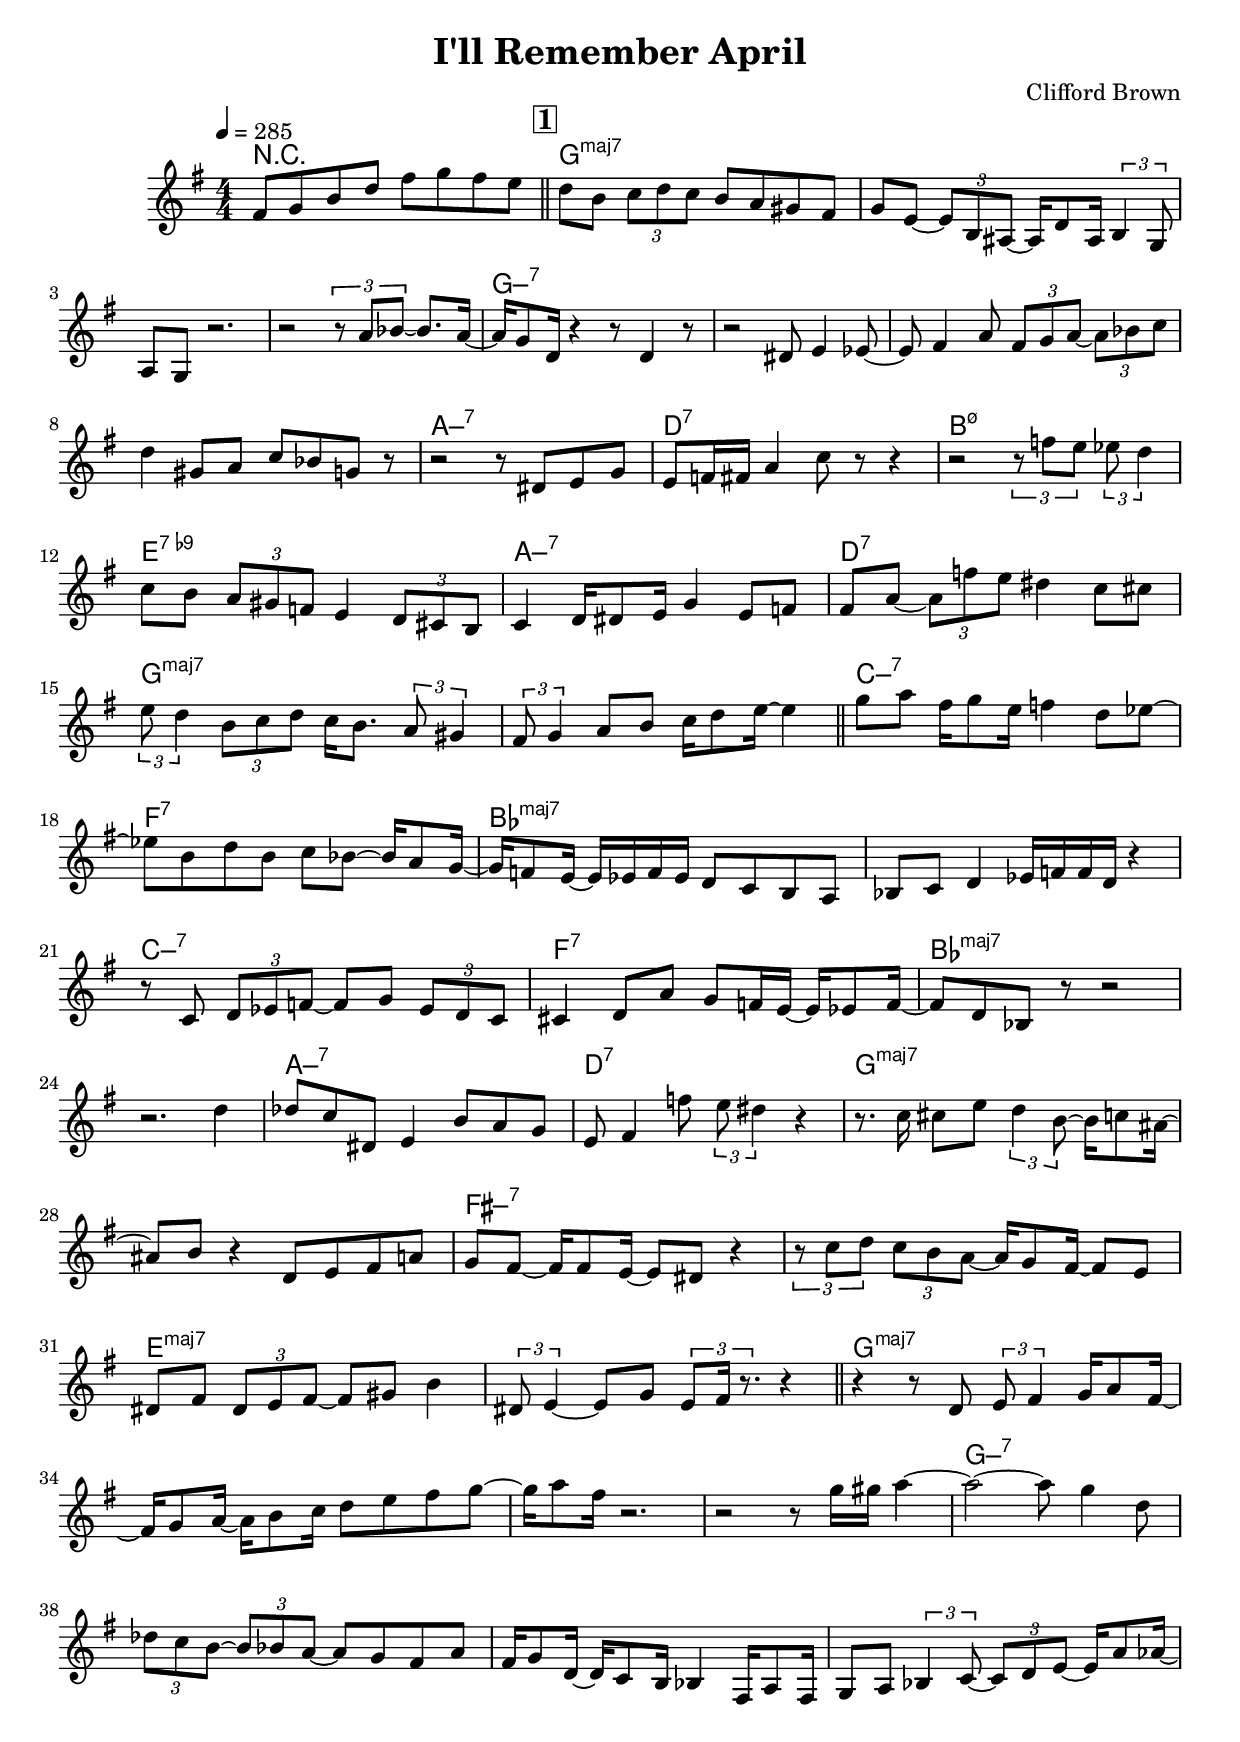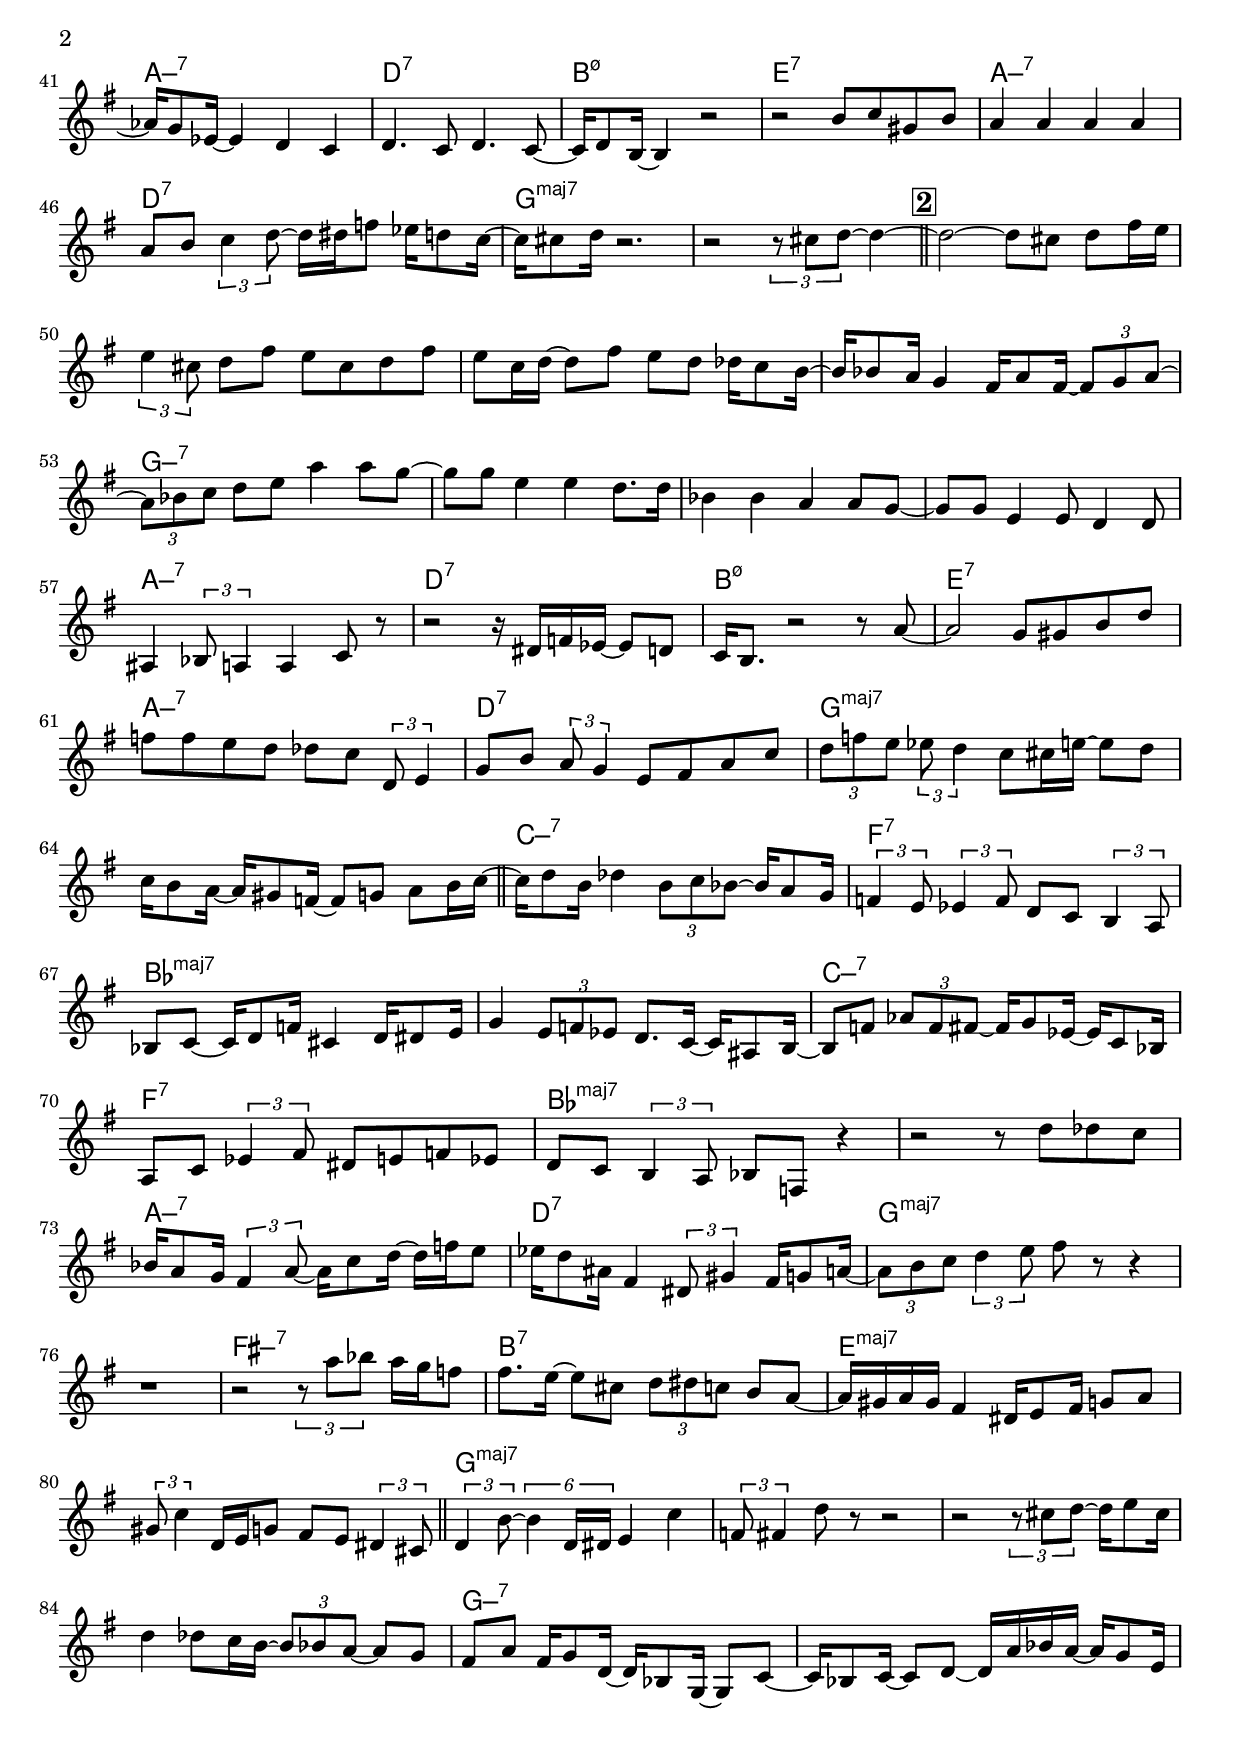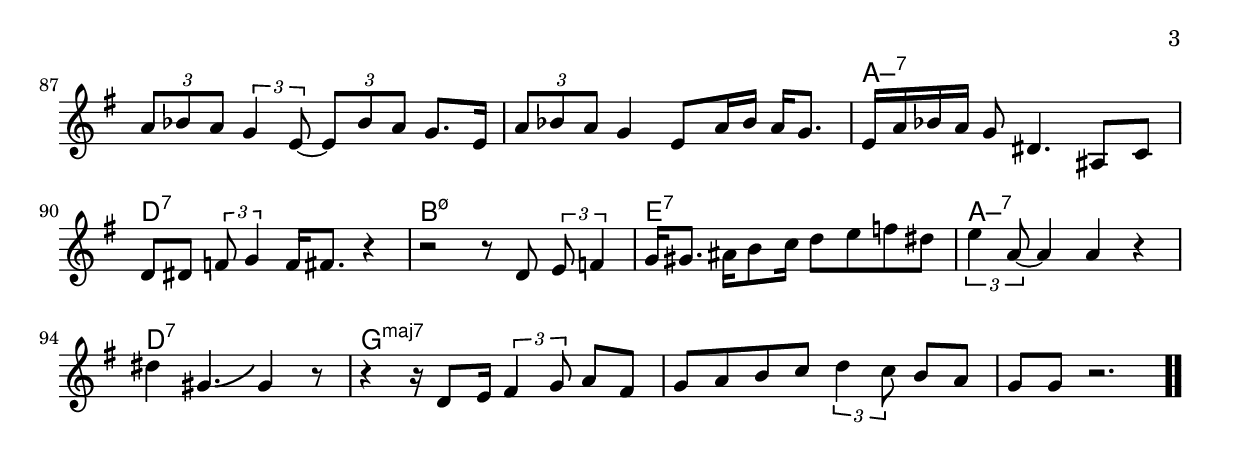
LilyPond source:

\version "2.13.2"

#(ly:set-option 'point-and-click #f)

\header {
  title = "I'll Remember April"
  composer = "Clifford Brown"
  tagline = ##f
}
global =
{
    \override Staff.TimeSignature #'style = #'()
    \time 4/4
    \clef "treble"
    \key g \major
    \override Rest #'direction = #'0
    \override MultiMeasureRest #'staff-position = #0
}
\score
{
<<
    \transpose c' c'

    \new ChordNames { \chords {
      \set majorSevenSymbol = \markup { "maj7" }
      \set minorChordModifier = \markup { \char ##x2013 }
      | r1 
      | g1:maj | s1 | s1 | s1 | g1:min7 | s1 | s1 | s1 
      | a1:min7 | d1:7 | b1:min5-7 | e1:9- | a1:min7 | d1:7 | g1:maj | s1 
      | c1:min7 | f1:7 | bes1:maj | s1 | c1:min7 | f1:7 | bes1:maj | s1 
      | a1:min7 | d1:7 | g1:maj | s1 | fis1:min7 | s1 | e1:maj | s1 
      | g1:maj | s1 | s1 | s1 | g1:min7 | s1 | s1 | s1 
      | a1:min7 | d1:7 | b1:min5-7 | e1:7 | a1:min7 | d1:7 | g1:maj | s1 
      | s1 | s1 | s1 | s1 | g1:min7 | s1 | s1 | s1 
      | a1:min7 | d1:7 | b1:min5-7 | e1:7 | a1:min7 | d1:7 | g1:maj | s1 
      | c1:min7 | f1:7 | bes1:maj | s1 | c1:min7 | f1:7 | bes1:maj | s1 
      | a1:min7 | d1:7 | g1:maj | s1 | fis1:min7 | b1:7 | e1:maj | s1 
      | g1:maj | s1 | s1 | s1 | g1:min7 | s1 | s1 | s1 
      | a1:min7 | d1:7 | b1:min5-7 | e1:7 | a1:min7 | d1:7 | g1:maj|
      }
      }

    \new Staff
    <<
    \transpose c' c'

    {
      \global
  		%\override Score.MetronomeMark #'transparent = ##t
  		%\override Score.MetronomeMark #'stencil = ##f
  		
  		\override HorizontalBracket #'direction = #UP
  		\override HorizontalBracket #'bracket-flare = #'(0 . 0)
  		
  		\override TextSpanner #'dash-fraction = #1.0
  		\override TextSpanner #'bound-details #'left #'text = \markup{ \concat{\draw-line #'(0 . -1.0) \draw-line #'(1.0 . 0) }}
  		\override TextSpanner #'bound-details #'right #'text = \markup{ \concat{ \draw-line #'(1.0 . 0) \draw-line #'(0 . -1.0) }}
          \set Score.markFormatter = #format-mark-box-numbers


      \tempo 4 = 285
      \set Score.currentBarNumber = #0
     
      | fis'8 g'8 b'8 d''8 fis''8 g''8 fis''8 e''8 
      \bar "||" \mark \default d''8 b'8 \tuplet 3/2 {c''8 d''8 c''8} b'8 a'8 gis'8 fis'8 
      | g'8 e'8~ \tuplet 3/2 {e'8 b8 ais8~} ais16 d'8 ais16 \tuplet 3/2 {b4 g8} 
      | a8 g8 r2. 
      | r2 \tuplet 3/2 {r8 a'8 bes'8~} bes'8. a'16~ 
      | a'16 g'8 d'16 r4 r8 d'4 r8 
      | r2 dis'8 e'4 es'8~ 
      | es'8 fis'4 a'8 \tuplet 3/2 {fis'8 g'8 a'8~} \tuplet 3/2 {a'8 bes'8 c''8} 
      | d''4 gis'8 a'8 c''8 bes'8 g'8 r8 
      | r2 r8 dis'8 e'8 g'8 
      | e'8 f'16 fis'16 a'4 c''8 r8 r4 
      | r2 \tuplet 3/2 {r8 f''8 e''8} \tuplet 3/2 {es''8 d''4} 
      | c''8 b'8 \tuplet 3/2 {a'8 gis'8 f'8} e'4 \tuplet 3/2 {d'8 cis'8 b8} 
      | c'4 d'16 dis'8 e'16 g'4 e'8 f'8 
      | fis'8 a'8~ \tuplet 3/2 {a'8 f''8 e''8} dis''4 c''8 cis''8 
      | \tuplet 3/2 {e''8 d''4} \tuplet 3/2 {b'8 c''8 d''8} c''16 b'8. \tuplet 3/2 {a'8 gis'4} 
      | \tuplet 3/2 {fis'8 g'4} a'8 b'8 c''16 d''8 e''16~ e''4 
      \bar "||" g''8 a''8 fis''16 g''8 e''16 f''4 d''8 es''8~ 
      | es''8 b'8 d''8 b'8 c''8 bes'8~ bes'16 a'8 g'16~ 
      | g'16 f'8 e'16~ e'16 es'16 f'16 es'16 d'8 c'8 b8 a8 
      | bes8 c'8 d'4 es'16 f'16 f'16 d'16 r4 
      | r8 c'8 \tuplet 3/2 {d'8 es'8 f'8~} f'8 g'8 \tuplet 3/2 {es'8 d'8 c'8} 
      | cis'4 d'8 a'8 g'8 f'16 e'16~ e'16 es'8 f'16~ 
      | f'8 d'8 bes8 r8 r2 
      | r2. d''4 
      | des''8 c''8 dis'8 e'4 b'8 a'8 g'8 
      | e'8 fis'4 f''8 \tuplet 3/2 {e''8 dis''4} r4 
      | r8. c''16 cis''8 e''8 \tuplet 3/2 {d''4 b'8~} b'16 c''8 ais'16~ 
      | ais'8 b'8 r4 d'8 e'8 fis'8 a'8 
      | g'8 fis'8~ fis'16 fis'8 e'16~ e'8 dis'8 r4 
      | \tuplet 3/2 {r8 c''8 d''8} \tuplet 3/2 {c''8 b'8 a'8~} a'16 g'8 fis'16~ fis'8 e'8 
      | dis'8 fis'8 \tuplet 3/2 {dis'8 e'8 fis'8~} fis'8 gis'8 b'4 
      | \tuplet 3/2 {dis'8 e'4~} e'8 g'8 \tuplet 3/2 {e'8 fis'16 r8.} r4 
      \bar "||" r4 r8 d'8 \tuplet 3/2 {e'8 fis'4} g'16 a'8 fis'16~ 
      | fis'16 g'8 a'16~ a'16 b'8 c''16 d''8 e''8 fis''8 g''8~ 
      | g''16 a''8 fis''16 r2. 
      | r2 r8 g''16 gis''16 a''4~ 
      | a''2~ a''8 g''4 d''8 
      | \tuplet 3/2 {des''8 c''8 b'8~} \tuplet 3/2 {b'8 bes'8 a'8~} a'8 g'8 fis'8 a'8 
      | fis'16 g'8 d'16~ d'16 c'8 b16 bes4 fis16 a8 fis16 
      | g8 a8 \tuplet 3/2 {bes4 c'8~} \tuplet 3/2 {c'8 d'8 e'8~} e'16 a'8 aes'16~ 
      | aes'16 g'8 es'16~ es'4 d'4 c'4 
      | d'4. c'8 d'4. c'8~ 
      | c'16 d'8 b16~ b4 r2 
      | r2 b'8 c''8 gis'8 b'8 
      | a'4 a'4 a'4 a'4 
      | a'8 b'8 \tuplet 3/2 {c''4 d''8~} d''16 dis''16 f''8 es''16 d''8 c''16~ 
      | c''16 cis''8 d''16 r2. 
      | r2 \tuplet 3/2 {r8 cis''8 d''8~} d''4~ 
      \bar "||" \mark \default d''2~ d''8 cis''8 d''8 fis''16 e''16 
      | \tuplet 3/2 {e''4 cis''8} d''8 fis''8 e''8 cis''8 d''8 fis''8 
      | e''8 c''16 d''16~ d''8 fis''8 e''8 d''8 des''16 c''8 b'16~ 
      | b'16 bes'8 a'16 g'4 fis'16 a'8 fis'16~ \tuplet 3/2 {fis'8 g'8 a'8~} 
      | \tuplet 3/2 {a'8 bes'8 c''8} d''8 e''8 a''4 a''8 g''8~ 
      | g''8 g''8 e''4 e''4 d''8. d''16 
      | bes'4 bes'4 a'4 a'8 g'8~ 
      | g'8 g'8 e'4 e'8 d'4 d'8 
      | ais4 \tuplet 3/2 {bes8 a4} a4 c'8 r8 
      | r2 r16 dis'16 f'16 es'16~ es'8 d'8 
      | c'16 b8. r2 r8 a'8~ 
      | a'2 g'8 gis'8 b'8 d''8 
      | f''8 f''8 e''8 d''8 des''8 c''8 \tuplet 3/2 {d'8 e'4} 
      | g'8 b'8 \tuplet 3/2 {a'8 g'4} e'8 fis'8 a'8 c''8 
      | \tuplet 3/2 {d''8 f''8 e''8} \tuplet 3/2 {es''8 d''4} c''8 cis''16 e''16~ e''8 d''8 
      | c''16 b'8 a'16~ a'16 gis'8 f'16~ f'8 g'8 a'8 b'16 c''16~ 
      \bar "||" c''16 d''8 b'16 des''4 \tuplet 3/2 {b'8 c''8 bes'8~} bes'16 a'8 g'16 
      | \tuplet 3/2 {f'4 e'8} \tuplet 3/2 {es'4 f'8} d'8 c'8 \tuplet 3/2 {b4 a8} 
      | bes8 c'8~ c'16 d'8 f'16 cis'4 d'16 dis'8 e'16 
      | g'4 \tuplet 3/2 {e'8 f'8 es'8} d'8. c'16~ c'16 ais8 b16~ 
      | b8 f'8 \tuplet 3/2 {aes'8 f'8 fis'8~} fis'16 g'8 es'16~ es'16 c'8 bes16 
      | a8 c'8 \tuplet 3/2 {es'4 fis'8} dis'8 e'8 f'8 es'8 
      | d'8 c'8 \tuplet 3/2 {b4 a8} bes8 f8 r4 
      | r2 r8 d''8 des''8 c''8 
      | bes'16 a'8 g'16 \tuplet 3/2 {fis'4 a'8~} a'16 c''8 d''16~ d''16 f''16 e''8 
      | es''16 d''8 ais'16 fis'4 \tuplet 3/2 {dis'8 gis'4} fis'16 g'8 a'16~ 
      | \tuplet 3/2 {a'8 b'8 c''8} \tuplet 3/2 {d''4 e''8} fis''8 r8 r4 
      | r1 
      | r2 \tuplet 3/2 {r8 a''8 bes''8} a''16 g''16 f''8 
      | fis''8. e''16~ e''8 cis''8 \tuplet 3/2 {d''8 dis''8 c''8} b'8 a'8~ 
      | a'16 gis'16 a'16 gis'16 fis'4 dis'16 e'8 fis'16 g'8 a'8 
      | \tuplet 3/2 {gis'8 c''4} d'16 e'16 g'8 fis'8 e'8 \tuplet 3/2 {dis'4 cis'8} 
      \bar "||" \tuplet 3/2 {d'4 b'8~} \tuplet 6/4 {b'4 d'16 dis'16} e'4 c''4 
      | \tuplet 3/2 {f'8 fis'4} d''8 r8 r2 
      | r2 \tuplet 3/2 {r8 cis''8 d''8~} d''16 e''8 cis''16 
      | d''4 des''8 c''16 b'16~ \tuplet 3/2 {b'8 bes'8 a'8~} a'8 g'8 
      | fis'8 a'8 fis'16 g'8 d'16~ d'16 bes8 g16~ g8 c'8~ 
      | c'16 bes8 c'16~ c'8 d'8~ d'16 a'16 bes'16 a'16~ a'16 g'8 e'16 
      | \tuplet 3/2 {a'8 bes'8 a'8} \tuplet 3/2 {g'4 e'8~} \tuplet 3/2 {e'8 bes'8 a'8} g'8. e'16 
      | \tuplet 3/2 {a'8 bes'8 a'8} g'4 e'8 a'16 bes'16 a'16 g'8. 
      | e'16 a'16 bes'16 a'16 g'8 dis'4. ais8 c'8 
      | d'8 dis'8 \tuplet 3/2 {f'8 g'4} f'16 fis'8. r4 
      | r2 r8 d'8 \tuplet 3/2 {e'8 f'4} 
      | g'16 gis'8. ais'16 b'8 c''16 d''8 e''8 f''8 dis''8 
      | \tuplet 3/2 {e''4 a'8~} a'4 a'4 r4 
      | dis''4 gis'4.\bendAfter #+4  gis'4 r8 
      | r4 r16 d'8 e'16 \tuplet 3/2 {fis'4 g'8} a'8 fis'8 
      | g'8 a'8 b'8 c''8 \tuplet 3/2 {d''4 c''8} b'8 a'8 
      | g'8 g'8 r2.\bar  ".."
    }
    >>
>>    
}
